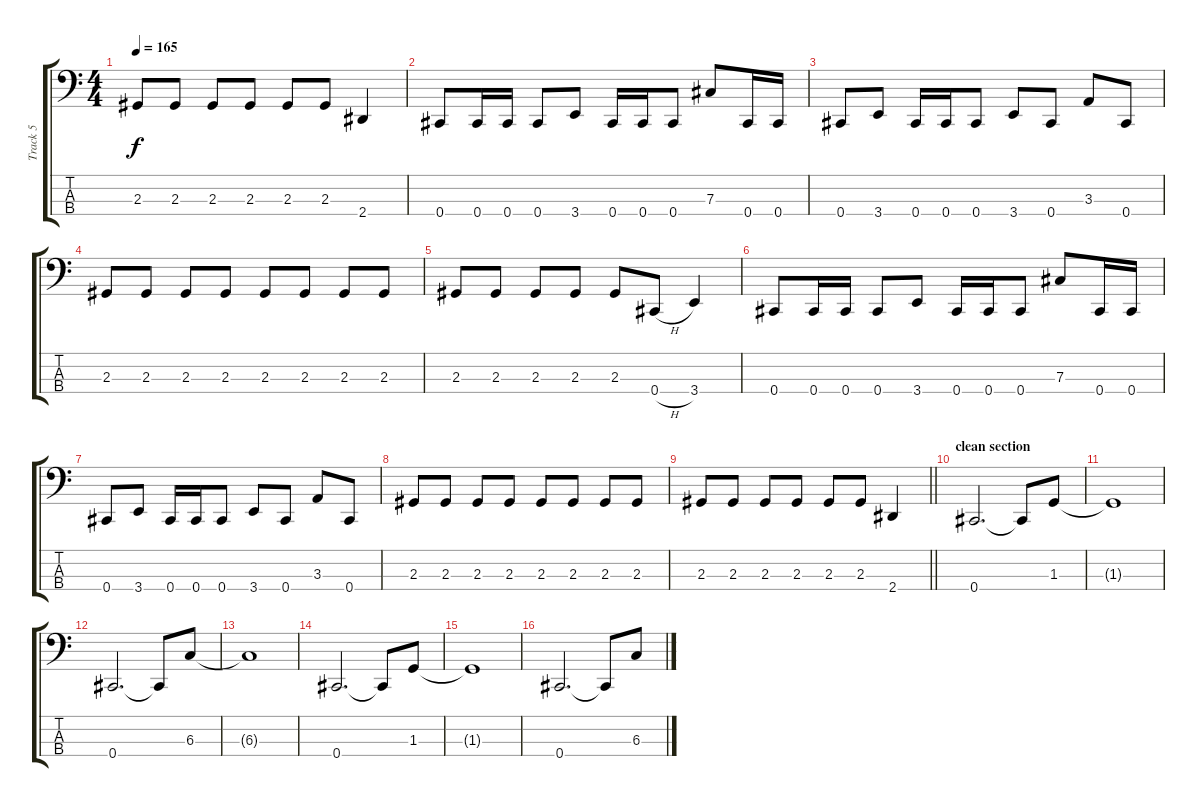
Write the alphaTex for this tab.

\track ("Track 5" "Track 5") {instrument electricbasspick}
\staff {score tabs}
\tuning (E2 B1 Gb1 Db1) {hide}
\ts (4 4)
\tempo 165
\clef f4
\ks c
2.3.8{dy f} 2.3.8 2.3.8 2.3.8 2.3.8 2.3.8 2.4.4 |
0.4.8 0.4.16 0.4.16 0.4.8 3.4.8 0.4.16 0.4.16 0.4.8 7.3.8 0.4.16 0.4.16 |
0.4.8 3.4.8 0.4.16 0.4.16 0.4.8 3.4.8 0.4.8 3.3.8 0.4.8 |
2.3.8 2.3.8 2.3.8 2.3.8 2.3.8 2.3.8 2.3.8 2.3.8 |
2.3.8 2.3.8 2.3.8 2.3.8 2.3.8 0.4{h}.8 3.4.4 |
0.4.8 0.4.16 0.4.16 0.4.8 3.4.8 0.4.16 0.4.16 0.4.8 7.3.8 0.4.16 0.4.16 |
0.4.8 3.4.8 0.4.16 0.4.16 0.4.8 3.4.8 0.4.8 3.3.8 0.4.8 |
2.3.8 2.3.8 2.3.8 2.3.8 2.3.8 2.3.8 2.3.8 2.3.8 |
\barLineRight lightlight
2.3.8 2.3.8 2.3.8 2.3.8 2.3.8 2.3.8 2.4.4 |
\section ("" "clean section")
0.4.2{d} 0.4{t}.8 1.3.8 |
1.3{t}.1 |
0.4.2{d} 0.4{t}.8 6.3.8 |
6.3{t}.1 |
0.4.2{d} 0.4{t}.8 1.3.8 |
1.3{t}.1 |
0.4.2{d} 0.4{t}.8 6.3.8
